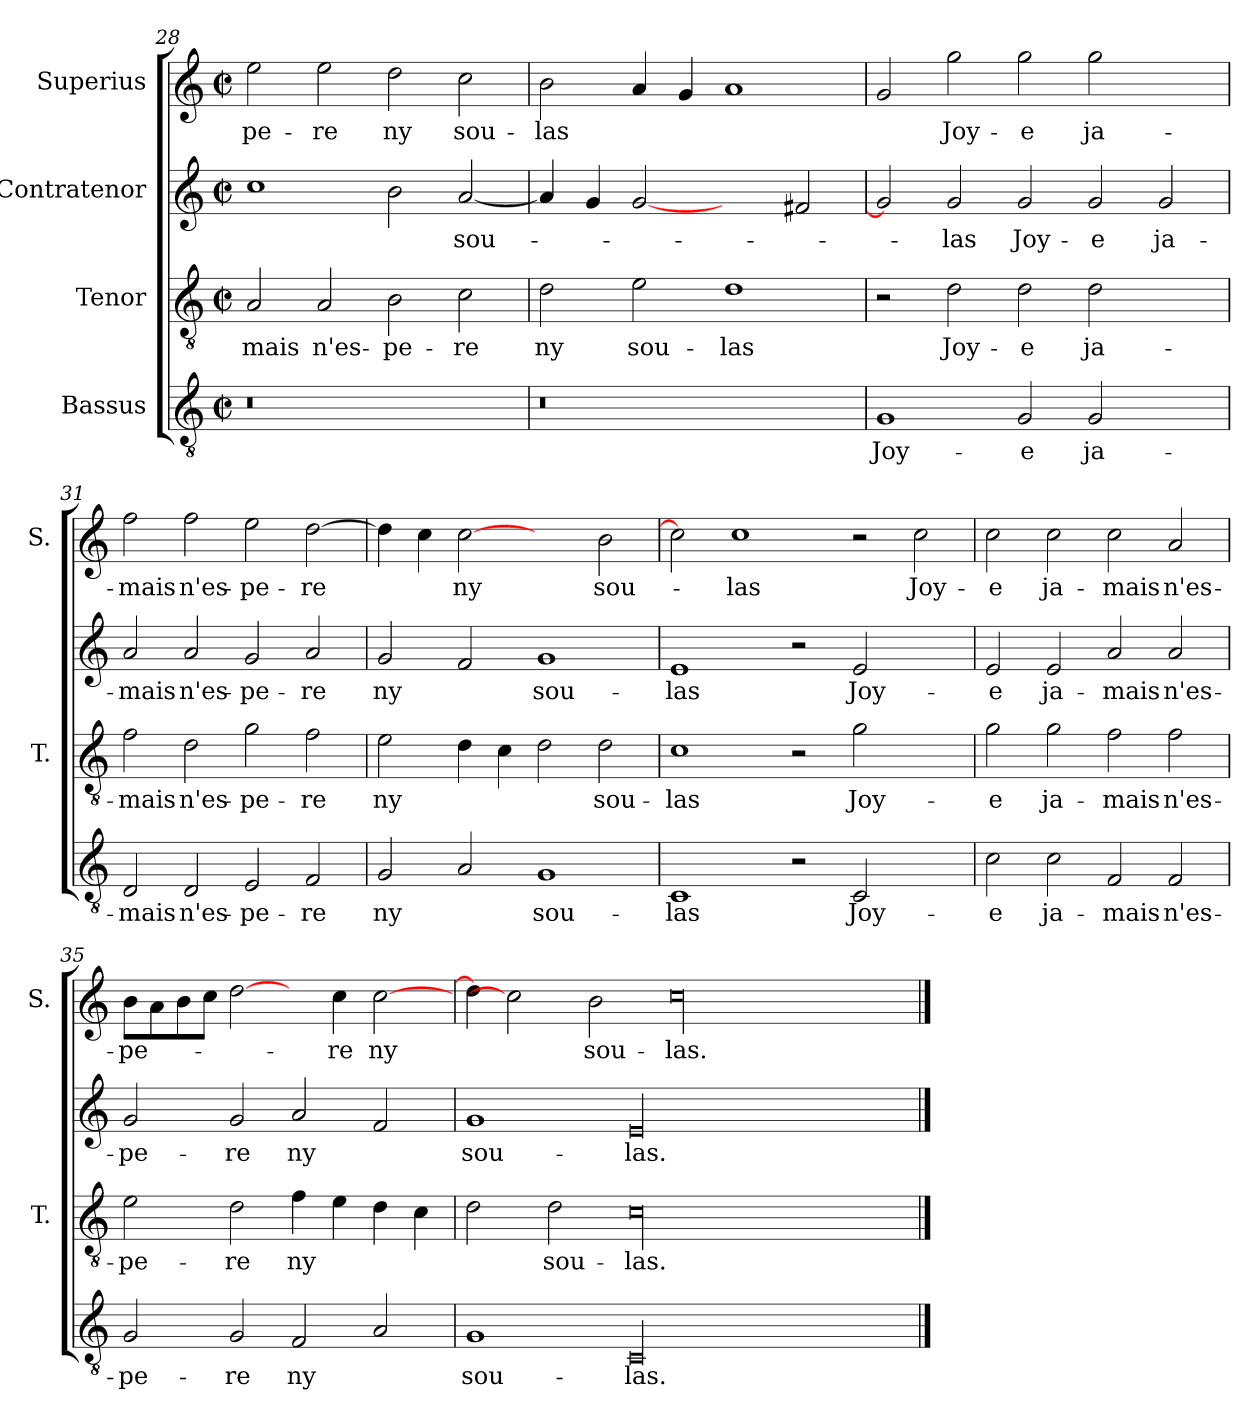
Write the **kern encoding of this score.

**kern	**text	**kern	**text	**kern	**text	**kern	**text
*part4	*part4	*part3	*part3	*part2	*part2	*part1	*part1
*staff4	*staff4	*staff3	*staff3	*staff2	*staff2	*staff1	*staff1
*I"Bassus	*	*I"Tenor	*	*I"Contratenor	*	*I"Superius	*
*	*	*I'T.	*	*	*	*I'S.	*
*clefGv2	*	*clefGv2	*	*clefG2	*	*clefG2	*
*k[]	*	*k[]	*	*k[]	*	*k[]	*
*C:	*	*C:	*	*C:	*	*C:	*
*M2/2	*	*M2/2	*	*M2/2	*	*M2/2	*
*met(c|)	*	*met(c|)	*	*met(c|)	*	*met(c|)	*
=28	=28	=28	=28	=28	=28	=28	=28
!LO:N:vis=0	!	!	!	!	!	!	!
1r	.	2A/	-mais	1cc\	.	2ee\	-pe-
.	.	2A/	n'es-	.	.	2ee\	-re
1ryy	.	2B\	-pe-	2b\	.	2dd\	ny
.	.	2c\	-re	[2a/	sou-	2cc\	sou-
=29	=29	=29	=29	=29	=29	=29	=29
!LO:N:vis=0	!	!	!	!	!	!	!
1r	.	2d\	ny	4a/]	.	2b\	-las
.	.	.	.	4g/	.	.	.
.	.	2e\	sou-	[2g/	.	4a/	.
.	.	.	.	.	.	4g/	.
1ryy	.	1d\	-las	2ryy	.	1a/	.
.	.	.	.	2f#/	.	.	.
!!LO:PB:g=z
=30	=30	=30	=30	=30	=30	=30	=30
1G/	Joy-	2r	.	2g/]	.	2g/	.
.	.	2d\	Joy-	2g/	-las	2gg\	Joy-
2G/	-e	2d\	-e	2g/	Joy-	2gg\	-e
2G/	ja-	2d\	ja-	2g/	-e	2gg\	ja-
2ryy	.	2ryy	.	2g/	ja-	2ryy	.
=31	=31	=31	=31	=31	=31	=31	=31
2D/	-mais	2f\	-mais	2a/	-mais	2ff\	-mais
2D/	n'es-	2d\	n'es-	2a/	n'es-	2ff\	n'es-
2E/	-pe-	2g\	-pe-	2g/	-pe-	2ee\	-pe-
2F/	-re	2f\	-re	2a/	-re	[2dd\	-re
=32	=32	=32	=32	=32	=32	=32	=32
2G/	ny	2e\	ny	2g/	ny	4dd\]	.
.	.	.	.	.	.	4cc\	.
2A/	.	4d\	.	2f/	.	[2cc\	ny
.	.	4c\	.	.	.	.	.
1G/	sou-	2d\	.	1g/	sou-	2ryy	.
.	.	2d\	sou-	.	.	2b\	sou-
=33	=33	=33	=33	=33	=33	=33	=33
1C/	-las	1c\	-las	1e/	-las	2cc\]	.
.	.	.	.	.	.	1cc\	-las
2r	.	2r	.	2r	.	.	.
2C/	Joy-	2g\	Joy-	2e/	Joy-	2r	.
2ryy	.	2ryy	.	2ryy	.	2cc\	Joy-
=34	=34	=34	=34	=34	=34	=34	=34
2c\	-e	2g\	-e	2e/	-e	2cc\	-e
2c\	ja-	2g\	ja-	2e/	ja-	2cc\	ja-
2F/	-mais	2f\	-mais	2a/	-mais	2cc\	-mais
2F/	n'es-	2f\	n'es-	2a/	n'es-	2a/	n'es-
!!LO:LB:g=z
=35	=35	=35	=35	=35	=35	=35	=35
2G/	-pe-	2e\	-pe-	2g/	-pe-	8b\L	-pe-
.	.	.	.	.	.	8a\	.
.	.	.	.	.	.	8b\	.
.	.	.	.	.	.	8cc\J	.
2G/	-re	2d\	-re	2g/	-re	[2dd\	.
2F/	ny	4f\	ny	2a/	ny	4ryy	.
.	.	4e\	.	.	.	4cc\	-re
2A/	.	4d\	.	2f/	.	[2cc\	ny
.	.	4c\	.	.	.	.	.
=36	=36	=36	=36	=36	=36	=36	=36
1G/	sou-	2d\	.	1g/	sou-	4dd\]	.
.	.	.	.	.	.	2cc\]	.
.	.	2d\	sou-	.	.	.	.
.	.	.	.	.	.	2b\	sou-
00C/	-las.	00c\	-las.	00e/	-las.	.	.
.	.	.	.	.	.	00cc\	-las.
4ryy	.	4ryy	.	4ryy	.	.	.
==	==	==	==	==	==	==	==
*-	*-	*-	*-	*-	*-	*-	*-
